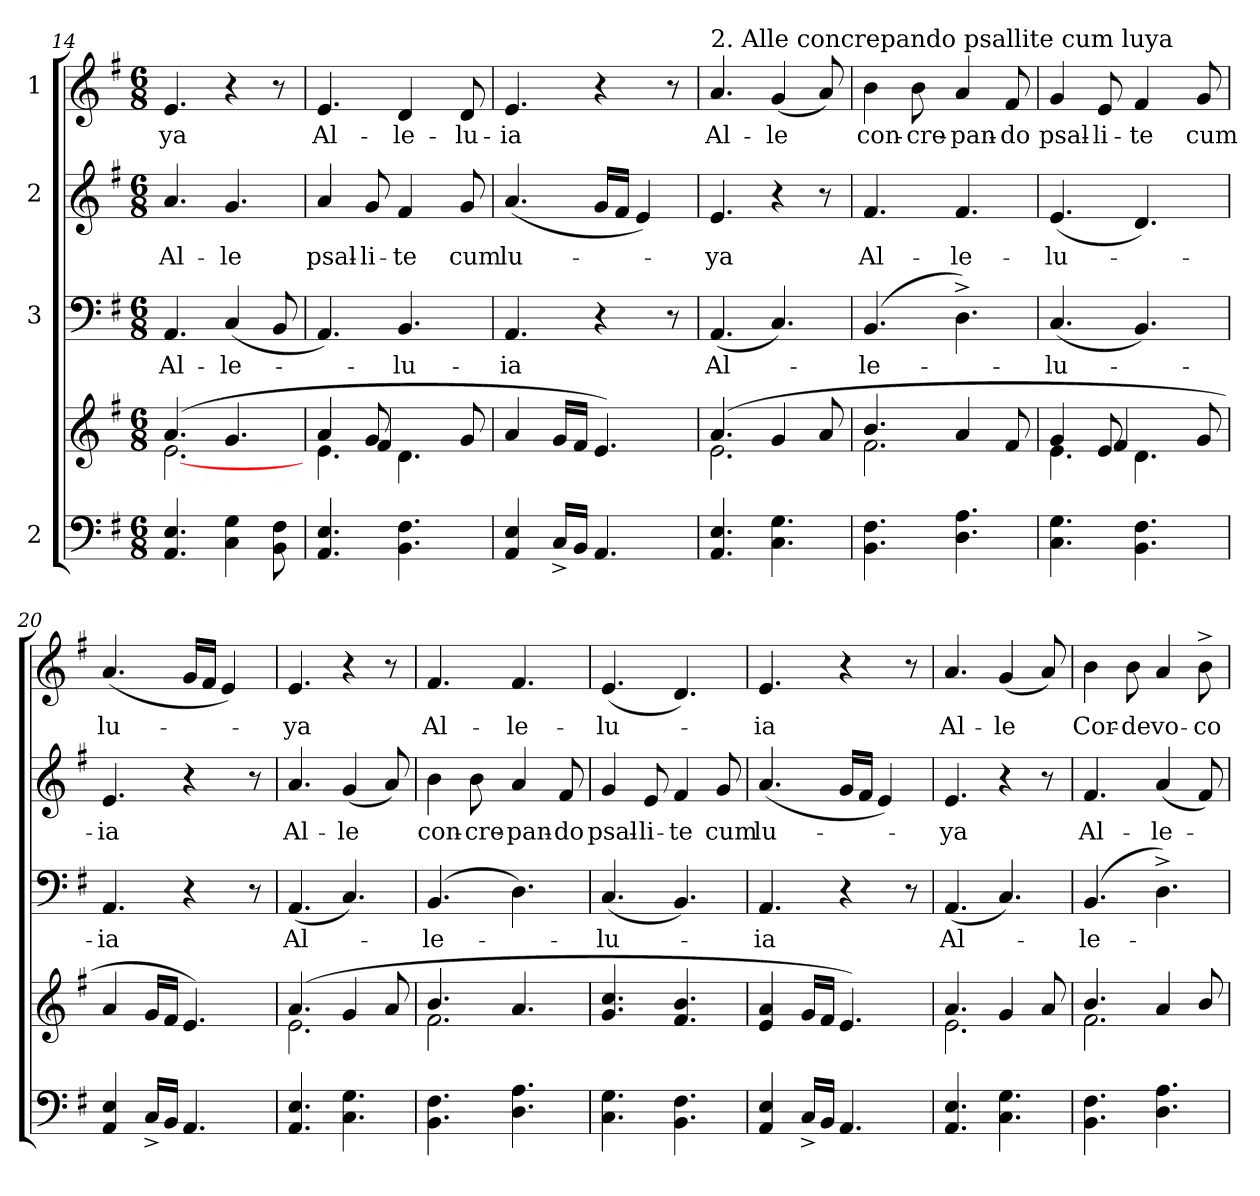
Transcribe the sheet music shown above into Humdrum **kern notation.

**kern	**kern	**kern	**text	**kern	**text	**kern	**text
*part4	*part4	*part3	*part3	*part2	*part2	*part1	*part1
*staff5	*staff4	*staff3	*staff3	*staff2	*staff2	*staff1	*staff1
*I"2	*	*I"3	*	*I"2	*	*I"1	*
*clefF4	*clefG2	*clefF4	*	*clefG2	*	*clefG2	*
*k[f#]	*k[f#]	*k[f#]	*	*k[f#]	*	*k[f#]	*
*G:	*G:	*G:	*	*G:	*	*G:	*
*M6/8	*M6/8	*M6/8	*	*M6/8	*	*M6/8	*
=14	=14	=14	=14	=14	=14	=14	=14
*	*^	*	*	*	*	*	*
!	!	!	!	!LO:LY:b	!	!LO:LY:b	!	!LO:LY:b
4.AA/ 4.E/	(4.a/	[<2.e\	4.AA/	Al-	4.a/	Al-	4.e/	-ya
!	!	!	!	!LO:LY:b	!	!LO:LY:b	!	!
4C\ 4G\	4.g/	.	(<4C/	-le-	4.g/	-le	4r	.
8BB\ 8F#\	.	.	8BB/	.	.	.	8r	.
=15	=15	=15	=15	=15	=15	=15	=15	=15
*	*	*^	*	*	*	*	*	*
!	!	!	!	!	!	!	!LO:LY:b	!	!LO:LY:b
4.AA/ 4.E/	4.e\	4a/	4ryy	4.AA/)	.	4a/	psal-	4.e/	Al-
!	!	!	!	!	!	!	!LO:LY:b	!	!
.	.	8g/	4f#/	.	.	8g/	-li-	.	.
!	!	!	!	!	!LO:LY:b	!	!LO:LY:b	!	!LO:LY:b
4.BB\ 4.F#\	4.ryy	4.d\	.	4.BB/	-lu-	4f#/	-te	4d/	-le-
.	.	.	8ryy	.	.	.	.	.	.
!	!	!	!	!	!	!	!LO:LY:b	!	!LO:LY:b
.	.	.	8g/	.	.	8g/	cum	8d/	-lu-
=16	=16	=16	=16	=16	=16	=16	=16	=16	=16
!	!	!	!	!	!LO:LY:b	!	!LO:LY:b	!	!LO:LY:b
*	*v	*v	*v	*	*	*	*	*	*
4AA/ 4E/	4a/	4.AA/	-ia	(<4.a/	lu-	4.e/	-ia
16C^</LL	16g/LL	.	.	.	.	.	.
16BB/JJ	16f#/JJ	.	.	.	.	.	.
4.AA/	4.e/)	4r	.	16g/LL	.	4r	.
.	.	.	.	16f#/JJ	.	.	.
.	.	.	.	4e/)	.	.	.
.	.	8r	.	.	.	8r	.
!!LO:LB:g=z
=17	=17	=17	=17	=17	=17	=17	=17
*	*^	*	*	*	*	*	*
!	!	!	!	!	!	!	!LO:TX:a:t=2. Alle concrepando psallite cum luya	!
!	!	!	!	!LO:LY:b	!	!LO:LY:b	!	!LO:LY:b
4.AA/ 4.E/	(4.a/	2.e\	(<4.AA/	Al-	4.e/	-ya	4.a/	Al-
!	!	!	!	!	!	!	!	!LO:LY:b
4.C\ 4.G\	4g/	.	4.C/)	.	4r	.	(<4g/	-le
.	8a/	.	.	.	8r	.	8a/)	.
=18	=18	=18	=18	=18	=18	=18	=18	=18
!	!	!	!	!LO:LY:b	!	!LO:LY:b	!	!LO:LY:b
4.BB\ 4.F#\	4.b/	2.f#\	(4.BB/	-le-	4.f#/	Al-	4b\	con-
!	!	!	!	!	!	!	!	!LO:LY:b
.	.	.	.	.	.	.	8b\	-cre-
!	!	!	!	!	!	!LO:LY:b	!	!LO:LY:b
4.D\ 4.A\	4a/	.	4.D^>\)	.	4.f#/	-le-	4a/	-pan-
!	!	!	!	!	!	!	!	!LO:LY:b:rj
.	8f#/	.	.	.	.	.	8f#/	-do
=19	=19	=19	=19	=19	=19	=19	=19	=19
*	*	*^	*	*	*	*	*	*
!	!	!	!	!	!LO:LY:b	!	!LO:LY:b	!	!LO:LY:b
4.C\ 4.G\	4.e\	4g/	4ryy	(<4.C/	-lu-	(<4.e/	-lu-	4g/	psal-
!	!	!	!	!	!	!	!	!	!LO:LY:b
.	.	8e/	4f#/	.	.	.	.	8e/	-li-
!	!	!	!	!	!	!	!	!	!LO:LY:b:rj
4.BB\ 4.F#\	4.ryy	4.d\	.	4.BB/)	.	4.d/)	.	4f#/	-te
.	.	.	8ryy	.	.	.	.	.	.
!	!	!	!	!	!	!	!	!	!LO:LY:b
.	.	.	8g/	.	.	.	.	8g/	cum
=20	=20	=20	=20	=20	=20	=20	=20	=20	=20
!	!	!	!	!	!LO:LY:b	!	!LO:LY:b	!	!LO:LY:b
*	*v	*v	*v	*	*	*	*	*	*
4AA/ 4E/	4a/	4.AA/	-ia	4.e/	-ia	(<4.a/	lu-
16C^</LL	16g/LL	.	.	.	.	.	.
16BB/JJ	16f#/JJ	.	.	.	.	.	.
4.AA/	4.e/)	4r	.	4r	.	16g/LL	.
.	.	.	.	.	.	16f#/JJ	.
.	.	.	.	.	.	4e/)	.
.	.	8r	.	8r	.	.	.
=21	=21	=21	=21	=21	=21	=21	=21
*	*^	*	*	*	*	*	*
!	!	!	!	!LO:LY:b	!	!LO:LY:b	!	!LO:LY:b
4.AA/ 4.E/	(4.a/	2.e\	(<4.AA/	Al-	4.a/	Al-	4.e/	-ya
!	!	!	!	!	!	!LO:LY:b	!	!
4.C\ 4.G\	4g/	.	4.C/)	.	(<4g/	-le	4r	.
.	8a/	.	.	.	8a/)	.	8r	.
=22	=22	=22	=22	=22	=22	=22	=22	=22
!	!	!	!	!LO:LY:b	!	!LO:LY:b	!	!LO:LY:b
4.BB\ 4.F#\	4.b/	2.f#\	(4.BB/	-le-	4b\	con-	4.f#/	Al-
!	!	!	!	!	!	!LO:LY:b	!	!
.	.	.	.	.	8b\	-cre-	.	.
!	!	!	!	!	!	!LO:LY:b	!	!LO:LY:b
4.D\ 4.A\	4.a/	.	4.D\)	.	4a/	-pan-	4.f#/	-le-
!	!	!	!	!	!	!LO:LY:b:rj	!	!
.	.	.	.	.	8f#/	-do	.	.
*	*v	*v	*	*	*	*	*	*
=23	=23	=23	=23	=23	=23	=23	=23
!	!	!	!LO:LY:b	!	!LO:LY:b	!	!LO:LY:b
4.C\ 4.G\	4.g/ 4.cc/	(<4.C/	-lu-	4g/	psal-	(<4.e/	-lu-
!	!	!	!	!	!LO:LY:b	!	!
.	.	.	.	8e/	-li-	.	.
!	!	!	!	!	!LO:LY:b:rj	!	!
4.BB\ 4.F#\	4.f#/ 4.b/	4.BB/)	.	4f#/	-te	4.d/)	.
!	!	!	!	!	!LO:LY:b	!	!
.	.	.	.	8g/	cum	.	.
=24	=24	=24	=24	=24	=24	=24	=24
!	!	!	!LO:LY:b	!	!LO:LY:b	!	!LO:LY:b
4AA/ 4E/	4e/ 4a/	4.AA/	-ia	(<4.a/	lu-	4.e/	-ia
16C^</LL	16g/LL	.	.	.	.	.	.
16BB/JJ	16f#/JJ	.	.	.	.	.	.
4.AA/	4.e/)	4r	.	16g/LL	.	4r	.
.	.	.	.	16f#/JJ	.	.	.
.	.	.	.	4e/)	.	.	.
.	.	8r	.	.	.	8r	.
!!LO:PB:g=z
=25	=25	=25	=25	=25	=25	=25	=25
*	*^	*	*	*	*	*	*
!	!	!	!	!LO:LY:b	!	!LO:LY:b	!	!LO:LY:b
4.AA/ 4.E/	4.a/	2.e\	(<4.AA/	Al-	4.e/	-ya	4.a/	Al-
!	!	!	!	!	!	!	!	!LO:LY:b
4.C\ 4.G\	4g/	.	4.C/)	.	4r	.	(<4g/	-le
.	8a/	.	.	.	8r	.	8a/)	.
=26	=26	=26	=26	=26	=26	=26	=26	=26
!	!	!	!	!LO:LY:b	!	!LO:LY:b	!	!LO:LY:b
4.BB\ 4.F#\	4.b/	2.f#\	(4.BB/	-le-	4.f#/	Al-	4b\	Cor-
!	!	!	!	!	!	!	!	!LO:LY:b
.	.	.	.	.	.	.	8b\	-de
!	!	!	!	!	!	!LO:LY:b	!	!LO:LY:b
4.D\ 4.A\	4a/	.	4.D^>\)	.	(<4a/	-le-	4a/	vo-
!	!	!	!	!	!	!	!	!LO:LY:b
.	8b/	.	.	.	8f#/)	.	8b^>\	-co
*	*v	*v	*	*	*	*	*	*
=	=	=	=	=	=	=	=
*-	*-	*-	*-	*-	*-	*-	*-
